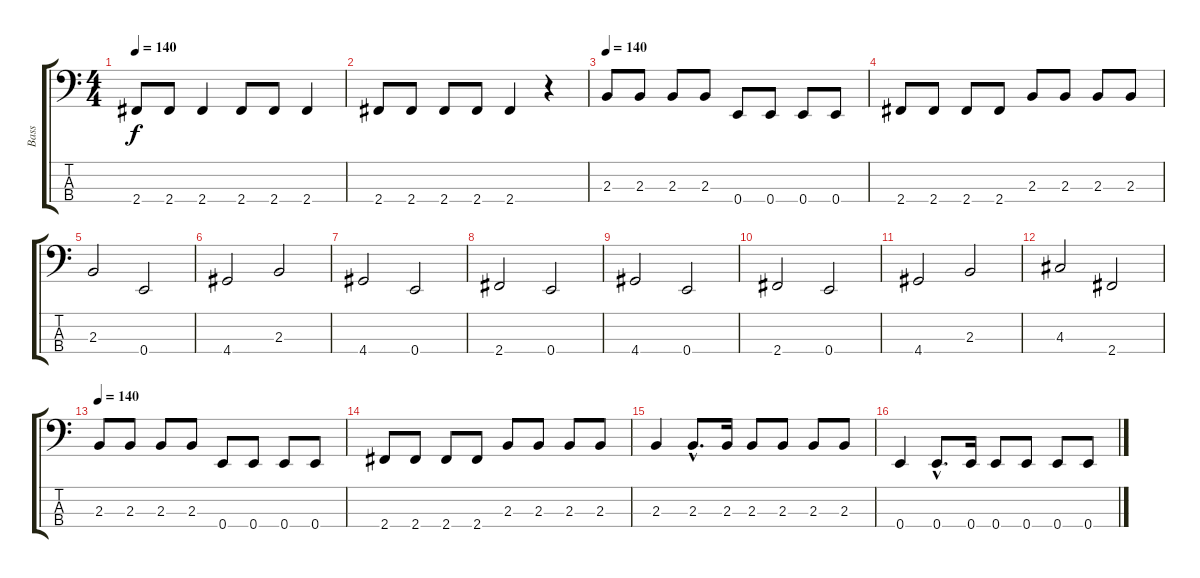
\track ("Bass" "Bass") {instrument electricbassfinger}
\staff {score tabs}
\tuning (G2 D2 A1 E1) {hide}
\ts (4 4)
\tempo 140
\clef f4
\ks c
2.4.8{dy f} 2.4.8 2.4.4 2.4.8 2.4.8 2.4.4 |
2.4.8 2.4.8 2.4.8 2.4.8 2.4.4 r.4 |
\tempo 140
2.3.8 2.3.8 2.3.8 2.3.8 0.4.8 0.4.8 0.4.8 0.4.8 |
2.4.8 2.4.8 2.4.8 2.4.8 2.3.8 2.3.8 2.3.8 2.3.8 |
2.3.2 0.4.2 |
4.4.2 2.3.2 |
4.4.2 0.4.2 |
2.4.2 0.4.2 |
4.4.2 0.4.2 |
2.4.2 0.4.2 |
4.4.2 2.3.2 |
4.3.2 2.4.2 |
\tempo 140
2.3.8 2.3.8 2.3.8 2.3.8 0.4.8 0.4.8 0.4.8 0.4.8 |
2.4.8 2.4.8 2.4.8 2.4.8 2.3.8 2.3.8 2.3.8 2.3.8 |
2.3.4 2.3{hac}.8{d} 2.3.16 2.3.8 2.3.8 2.3.8 2.3.8 |
0.4.4 0.4{hac}.8{d} 0.4.16 0.4.8 0.4.8 0.4.8 0.4.8
